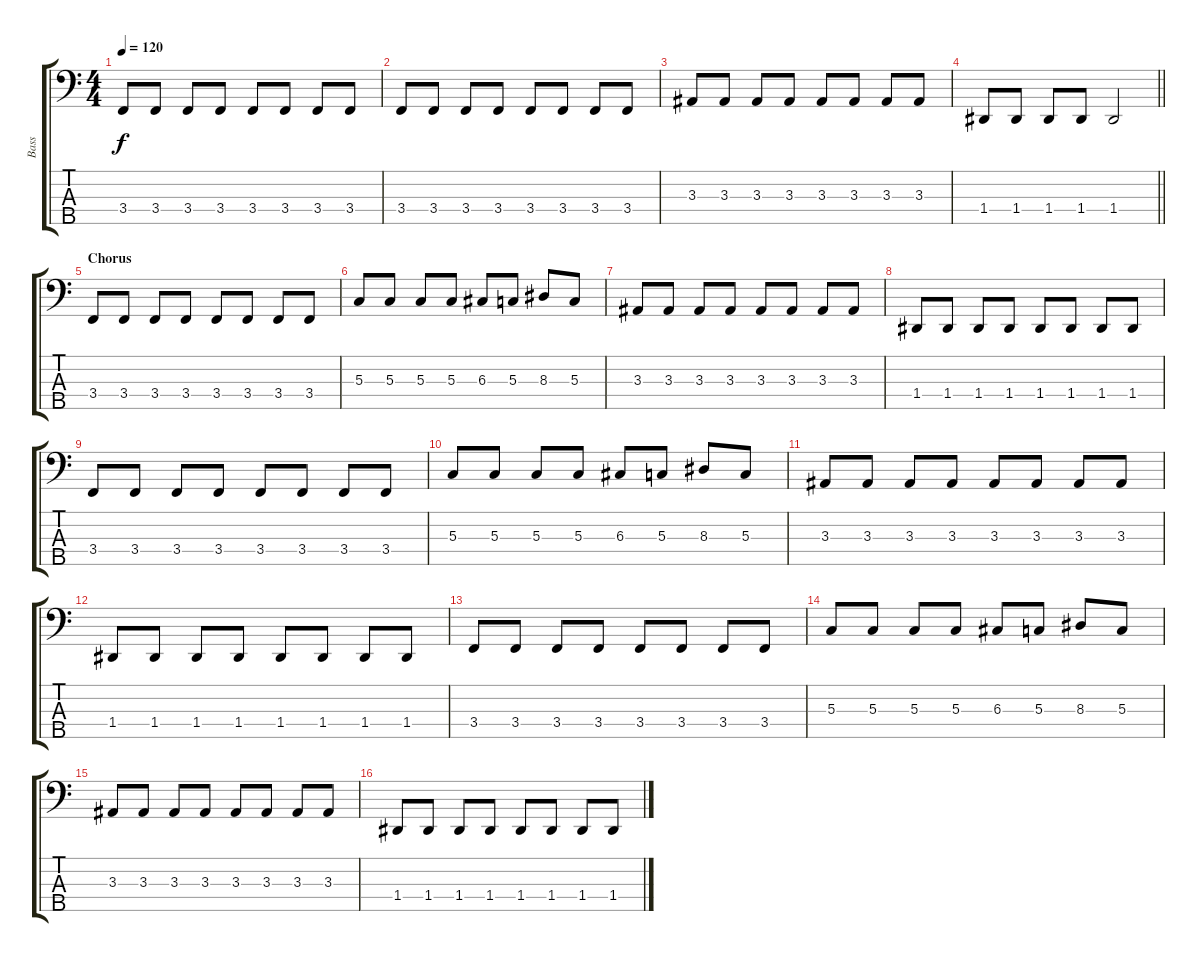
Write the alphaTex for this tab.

\track ("Bass" "Bass") {instrument electricbassfinger}
\staff {score tabs}
\tuning (F2 C2 G1 D1 A0) {hide}
\ts (4 4)
\tempo 120
\clef f4
\ks c
3.4.8{dy f} 3.4.8 3.4.8 3.4.8 3.4.8 3.4.8 3.4.8 3.4.8 |
3.4.8 3.4.8 3.4.8 3.4.8 3.4.8 3.4.8 3.4.8 3.4.8 |
3.3.8 3.3.8 3.3.8 3.3.8 3.3.8 3.3.8 3.3.8 3.3.8 |
\barLineRight lightlight
1.4.8 1.4.8 1.4.8 1.4.8 1.4.2 |
\section ("" "Chorus")
3.4.8 3.4.8 3.4.8 3.4.8 3.4.8 3.4.8 3.4.8 3.4.8 |
5.3.8 5.3.8 5.3.8 5.3.8 6.3.8 5.3.8 8.3.8 5.3.8 |
3.3.8 3.3.8 3.3.8 3.3.8 3.3.8 3.3.8 3.3.8 3.3.8 |
1.4.8 1.4.8 1.4.8 1.4.8 1.4.8 1.4.8 1.4.8 1.4.8 |
3.4.8 3.4.8 3.4.8 3.4.8 3.4.8 3.4.8 3.4.8 3.4.8 |
5.3.8 5.3.8 5.3.8 5.3.8 6.3.8 5.3.8 8.3.8 5.3.8 |
3.3.8 3.3.8 3.3.8 3.3.8 3.3.8 3.3.8 3.3.8 3.3.8 |
1.4.8 1.4.8 1.4.8 1.4.8 1.4.8 1.4.8 1.4.8 1.4.8 |
3.4.8 3.4.8 3.4.8 3.4.8 3.4.8 3.4.8 3.4.8 3.4.8 |
5.3.8 5.3.8 5.3.8 5.3.8 6.3.8 5.3.8 8.3.8 5.3.8 |
3.3.8 3.3.8 3.3.8 3.3.8 3.3.8 3.3.8 3.3.8 3.3.8 |
1.4.8 1.4.8 1.4.8 1.4.8 1.4.8 1.4.8 1.4.8 1.4.8
